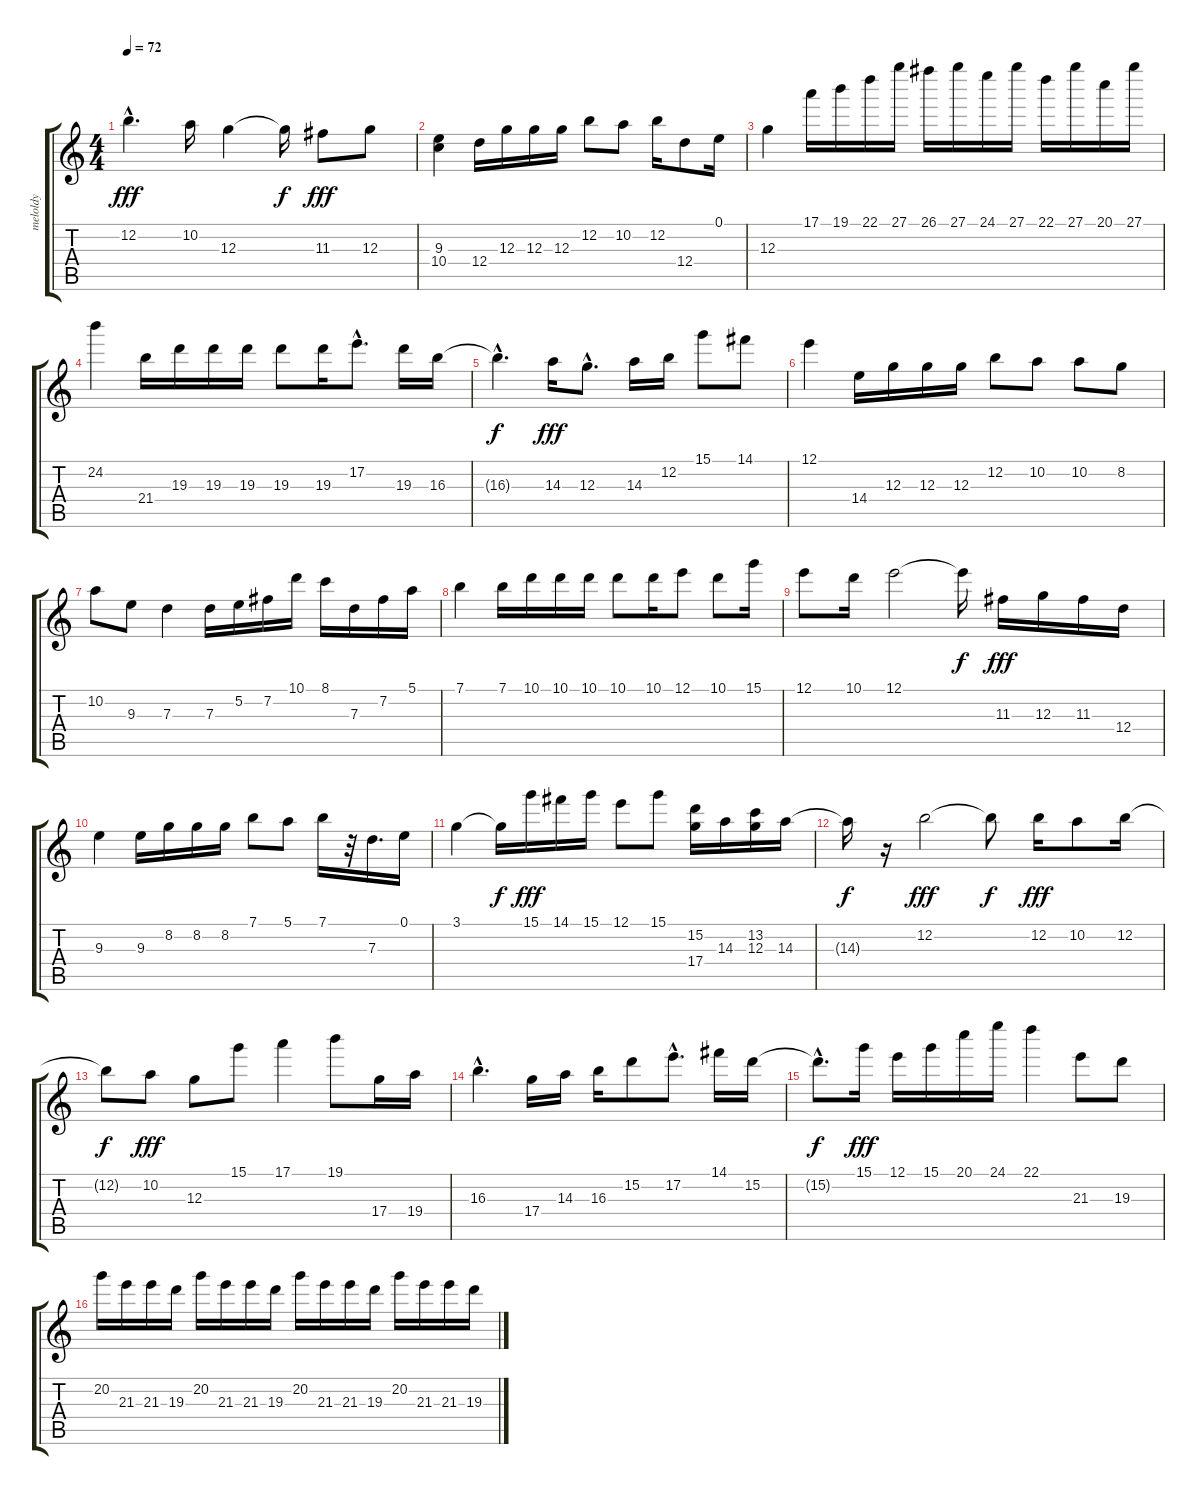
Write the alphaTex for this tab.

\track ("meloldy" "meloldy") {instrument acousticguitarsteel}
\staff {score tabs}
\tuning (E4 B3 G3 D3 A2 E2) {hide}
\ts (4 4)
\tempo 72
\clef g2
\ks c
12.2{hac}.4{d dy fff} 10.2.16 12.3.4 12.3{t}.16{dy f} 11.3.8{dy fff} 12.3.8 |
(9.3 10.4).4 12.4.16 12.3.16 12.3.16 12.3.16 12.2.8 10.2.8 12.2.16 12.4.8 0.1.16 |
12.3.4 17.1.16 19.1.16 22.1.16 27.1.16 26.1.16 27.1.16 24.1.16 27.1.16 22.1.16 27.1.16 20.1.16 27.1.16 |
24.2.4 21.4.16 19.3.16 19.3.16 19.3.16 19.3.8 19.3.16 17.2{hac}.8{d} 19.3.16 16.3.16 |
16.3{hac t}.4{d dy f} 14.3.16{dy fff} 12.3{hac}.8{d} 14.3.16 12.2.16 15.1.8 14.1.8 |
12.1.4 14.4.16 12.3.16 12.3.16 12.3.16 12.2.8 10.2.8 10.2.8 8.2.8 |
10.2.8 9.3.8 7.3.4 7.3.16 5.2.16 7.2.16 10.1.16 8.1.16 7.3.16 7.2.16 5.1.16 |
7.1.4 7.1.16 10.1.16 10.1.16 10.1.16 10.1.8 10.1.16 12.1.8 10.1.8 15.1.16 |
12.1.8 10.1.16 12.1.2 12.1{t}.16{dy f} 11.3.16{dy fff} 12.3.16 11.3.16 12.4.16 |
9.3.4 9.3.16 8.2.16 8.2.16 8.2.16 7.1.8 5.1.8 7.1.16 r.32 7.3.16{d} 0.1.16 |
3.1.4 3.1{t}.16{dy f} 15.1.16{dy fff} 14.1.16 15.1.16 12.1.8 15.1.8 (15.2 17.4).16 14.3.16 (13.2 12.3).16 14.3.16 |
14.3{t}.16{dy f} r.16 12.2.2{dy fff} 12.2{t}.8{dy f} 12.2.16{dy fff} 10.2.8 12.2.16 |
12.2{t}.8{dy f} 10.2.8{dy fff} 12.3.8 15.1.8 17.1.4 19.1.8 17.4.16 19.4.16 |
16.3{hac}.4{d} 17.4.16 14.3.16 16.3.16 15.2.8 17.2{hac}.8{d} 14.1.16 15.2.16 |
15.2{hac t}.8{d dy f} 15.1.16{dy fff} 12.1.16 15.1.16 20.1.16 24.1.16 22.1.4 21.3.8 19.3.8 |
20.2.16 21.3.16 21.3.16 19.3.16 20.2.16 21.3.16 21.3.16 19.3.16 20.2.16 21.3.16 21.3.16 19.3.16 20.2.16 21.3.16 21.3.16 19.3.16
